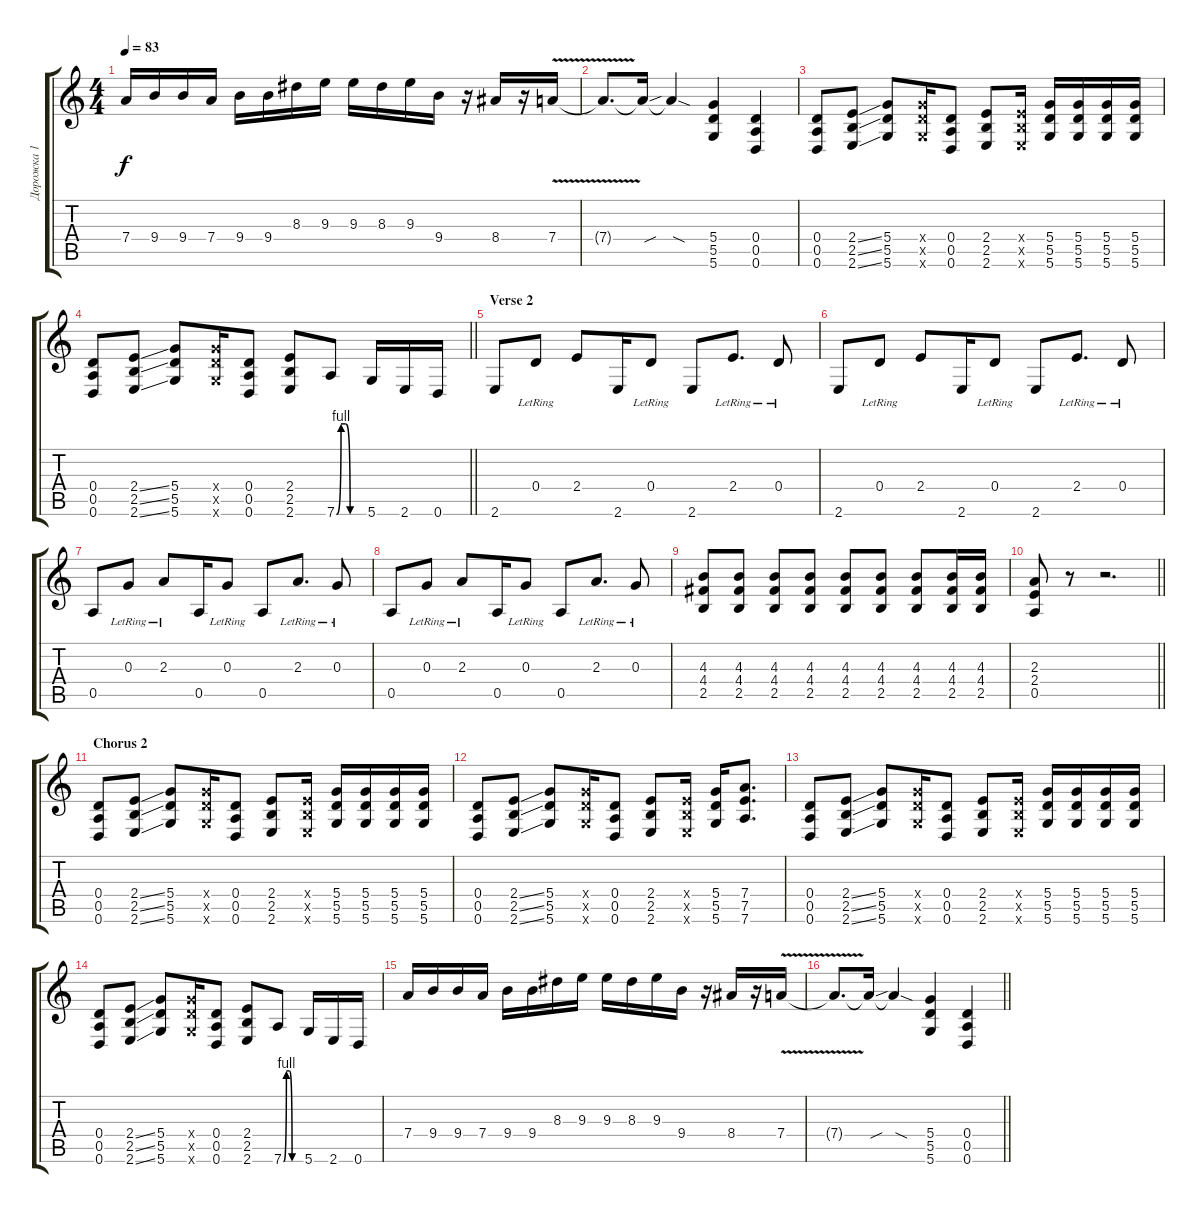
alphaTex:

\track ("Дорожка 1" "Дорожка 1") {instrument acousticguitarsteel}
\staff {score tabs}
\tuning (E4 B3 G3 D3 A2 D2) {hide}
\ts (4 4)
\tempo 83
\clef g2
\ks c
7.4.16{dy f} 9.4.16 9.4.16 7.4.16 9.4.16 9.4.16 8.3.16 9.3.16 9.3.16 8.3.16 9.3.16 9.4.16 r.16 8.4.16 r.16 7.4{v}.16 |
7.4{t}.8{d} 7.4{sou t}.16 7.4{sod t}.4 (5.4 5.5 5.6).4 (0.4 0.5 0.6).4 |
(0.4 0.5 0.6).8 (2.4{ss} 2.5{ss} 2.6{ss}).8 (5.4 5.5 5.6).8 (5.4{x} 5.5{x} 5.6{x}).16 (0.4 0.5 0.6).8 (2.4 2.5 2.6).8 (2.4{x} 2.5{x} 2.6{x}).16 (5.4 5.5 5.6).16 (5.4 5.5 5.6).16 (5.4 5.5 5.6).16 (5.4 5.5 5.6).16 |
\barLineRight lightlight
(0.4 0.5 0.6).8 (2.4{ss} 2.5{ss} 2.6{ss}).8 (5.4 5.5 5.6).8 (5.4{x} 5.5{x} 5.6{x}).16 (0.4 0.5 0.6).8 (2.4 2.5 2.6).8 7.6{be (custom 0 0 10 4 20 4 30 0 60 0)}.8 5.6.16 2.6.16 0.6.16 |
\section ("" "Verse 2")
2.6.8{instrument acousticguitarsteel} 0.4{lr}.8 2.4.8 2.6.16 0.4{lr}.8 2.6.8 2.4{lr}.8{d} 0.4{lr}.8 |
2.6.8 0.4{lr}.8 2.4.8 2.6.16 0.4{lr}.8 2.6.8 2.4{lr}.8{d} 0.4{lr}.8 |
0.5.8 0.3{lr}.8 2.3{lr}.8 0.5.16 0.3{lr}.8 0.5.8 2.3{lr}.8{d} 0.3{lr}.8 |
0.5.8 0.3{lr}.8 2.3{lr}.8 0.5.16 0.3{lr}.8 0.5.8 2.3{lr}.8{d} 0.3{lr}.8 |
(4.3 4.4 2.5).8 (4.3 4.4 2.5).8 (4.3 4.4 2.5).8 (4.3 4.4 2.5).8 (4.3 4.4 2.5).8 (4.3 4.4 2.5).8 (4.3 4.4 2.5).8 (4.3 4.4 2.5).16 (4.3 4.4 2.5).16 |
\barLineRight lightlight
(2.3 2.4 0.5).8 r.8 r.2{d} |
\section ("" "Chorus 2")
(0.4 0.5 0.6).8{instrument distortionguitar} (2.4{ss} 2.5{ss} 2.6{ss}).8 (5.4 5.5 5.6).8 (5.4{x} 5.5{x} 5.6{x}).16 (0.4 0.5 0.6).8 (2.4 2.5 2.6).8 (2.4{x} 2.5{x} 2.6{x}).16 (5.4 5.5 5.6).16 (5.4 5.5 5.6).16 (5.4 5.5 5.6).16 (5.4 5.5 5.6).16 |
(0.4 0.5 0.6).8 (2.4{ss} 2.5{ss} 2.6{ss}).8 (5.4 5.5 5.6).8 (5.4{x} 5.5{x} 5.6{x}).16 (0.4 0.5 0.6).8 (2.4 2.5 2.6).8 (2.4{x} 2.5{x} 2.6{x}).16 (5.4 5.5 5.6).16 (7.4 7.5 7.6).8{d} |
(0.4 0.5 0.6).8 (2.4{ss} 2.5{ss} 2.6{ss}).8 (5.4 5.5 5.6).8 (5.4{x} 5.5{x} 5.6{x}).16 (0.4 0.5 0.6).8 (2.4 2.5 2.6).8 (2.4{x} 2.5{x} 2.6{x}).16 (5.4 5.5 5.6).16 (5.4 5.5 5.6).16 (5.4 5.5 5.6).16 (5.4 5.5 5.6).16 |
(0.4 0.5 0.6).8 (2.4{ss} 2.5{ss} 2.6{ss}).8 (5.4 5.5 5.6).8 (5.4{x} 5.5{x} 5.6{x}).16 (0.4 0.5 0.6).8 (2.4 2.5 2.6).8 7.6{be (custom 0 0 10 4 20 4 30 0 60 0)}.8 5.6.16 2.6.16 0.6.16 |
7.4.16 9.4.16 9.4.16 7.4.16 9.4.16 9.4.16 8.3.16 9.3.16 9.3.16 8.3.16 9.3.16 9.4.16 r.16 8.4.16 r.16 7.4{v}.16 |
\barLineRight lightlight
7.4{t}.8{d} 7.4{sou t}.16 7.4{sod t}.4 (5.4 5.5 5.6).4 (0.4 0.5 0.6).4
